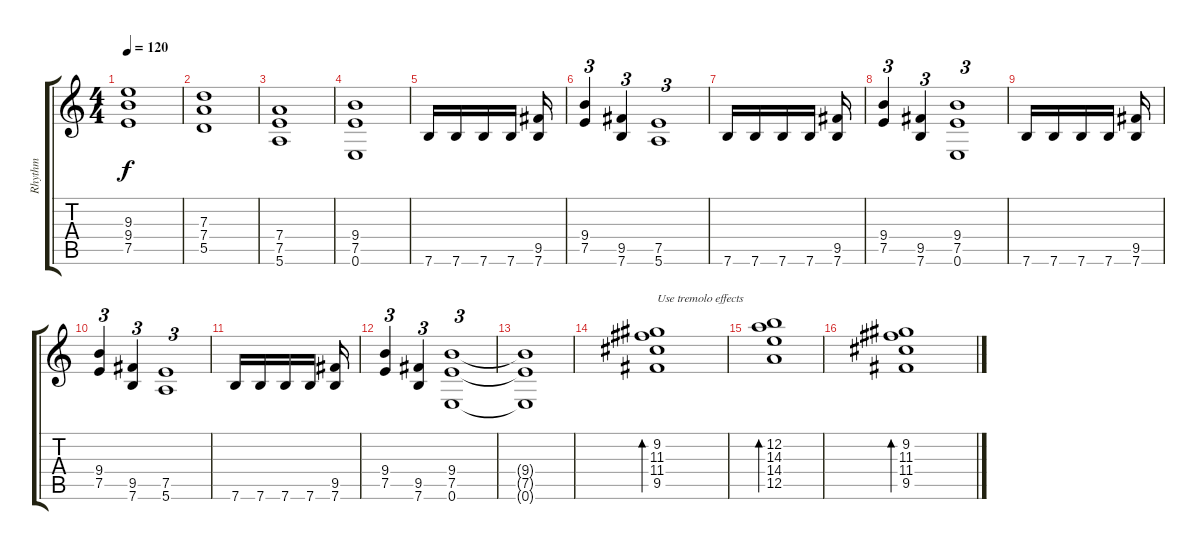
\track ("Rhythm" "Rhythm") {instrument distortionguitar}
\staff {score tabs}
\tuning (E4 B3 G3 D3 A2 E2) {hide}
\ts (4 4)
\tempo 120
\clef g2
\ks c
(9.3 9.4 7.5).1{dy f} |
(7.3 7.4 5.5).1 |
(7.4 7.5 5.6).1 |
(9.4 7.5 0.6).1 |
7.6.16 7.6.16 7.6.16 7.6.16 (9.5 7.6).16 |
(9.4 7.5).4{tu (3 2)} (9.5 7.6).4{tu (3 2)} (7.5 5.6).1{tu (3 2)} |
7.6.16 7.6.16 7.6.16 7.6.16 (9.5 7.6).16 |
(9.4 7.5).4{tu (3 2)} (9.5 7.6).4{tu (3 2)} (9.4 7.5 0.6).1{tu (3 2)} |
7.6.16 7.6.16 7.6.16 7.6.16 (9.5 7.6).16 |
(9.4 7.5).4{tu (3 2)} (9.5 7.6).4{tu (3 2)} (7.5 5.6).1{tu (3 2)} |
7.6.16 7.6.16 7.6.16 7.6.16 (9.5 7.6).16 |
(9.4 7.5).4{tu (3 2)} (9.5 7.6).4{tu (3 2)} (9.4 7.5 0.6).1{tu (3 2)} |
(9.4{t} 7.5{t} 0.6{t}).1 |
(9.2 11.3 11.4 9.5).1{bd 480 txt "Use tremolo effects" instrument electricguitarjazz} |
(12.2 14.3 14.4 12.5).1{bd 480} |
(9.2 11.3 11.4 9.5).1{bd 480}
